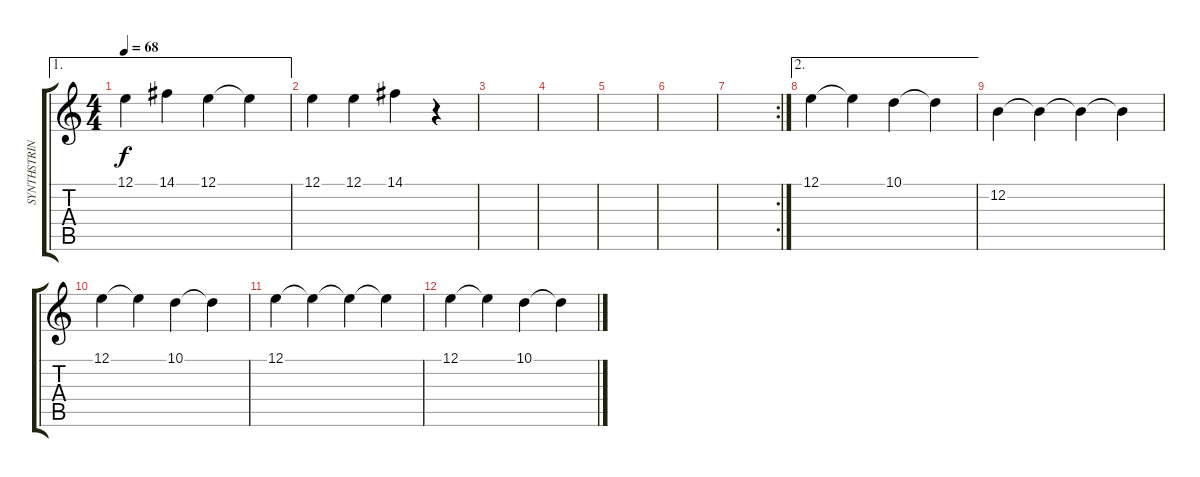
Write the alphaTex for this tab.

\track ("SYNTHSTRINGS" "SYNTHSTRIN") {instrument synthstrings2}
\staff {score tabs}
\tuning (E4 B3 G3 D3 A2 E2) {hide}
\ae 1
\ts (4 4)
\tempo 68
\clef g2
\ks c
12.1.4{dy f} 14.1.4 12.1.4 12.1{t}.4 |
12.1.4 12.1.4 14.1.4 r.4 |
|
|
|
|
\rc 2
|
\ae 2
12.1.4 12.1{t}.4 10.1.4 10.1{t}.4 |
12.2.4 12.2{t}.4 12.2{t}.4 12.2{t}.4 |
12.1.4 12.1{t}.4 10.1.4 10.1{t}.4 |
12.1.4 12.1{t}.4 12.1{t}.4 12.1{t}.4 |
12.1.4 12.1{t}.4 10.1.4 10.1{t}.4
